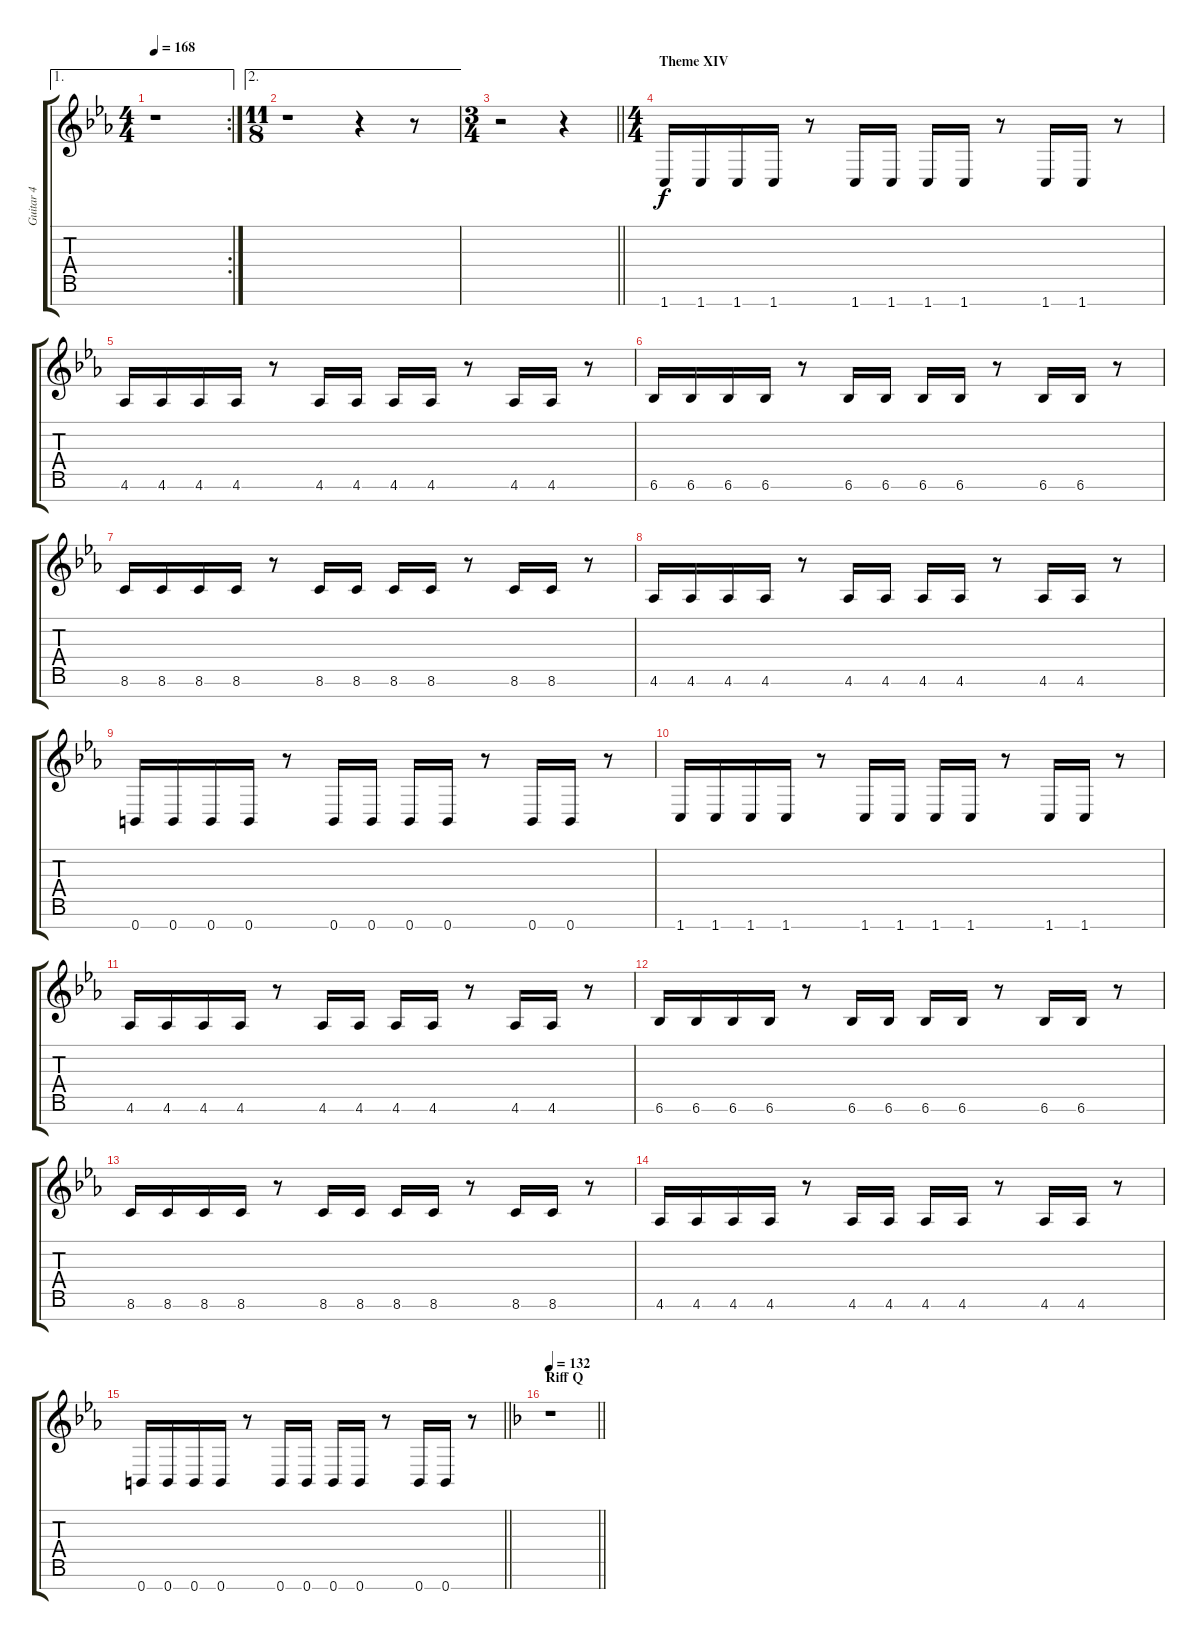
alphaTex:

\track ("Guitar 4" "Guitar 4") {instrument distortionguitar}
\staff {score tabs}
\tuning (E4 B3 G3 D3 A2 E2 B1) {hide}
\ae 1
\rc 2
\ts (4 4)
\tempo 168
\clef g2
\ks cminor
r.1{dy f} |
\ae 2
\ts (11 8)
r.1 r.4 r.8 |
\ts (3 4)
\barLineRight lightlight
r.2 r.4 |
\ts (4 4)
\section ("" "Theme XIV")
1.7.16 1.7.16 1.7.16 1.7.16 r.8 1.7.16 1.7.16 1.7.16 1.7.16 r.8 1.7.16 1.7.16 r.8 |
4.6.16 4.6.16 4.6.16 4.6.16 r.8 4.6.16 4.6.16 4.6.16 4.6.16 r.8 4.6.16 4.6.16 r.8 |
6.6.16 6.6.16 6.6.16 6.6.16 r.8 6.6.16 6.6.16 6.6.16 6.6.16 r.8 6.6.16 6.6.16 r.8 |
8.6.16 8.6.16 8.6.16 8.6.16 r.8 8.6.16 8.6.16 8.6.16 8.6.16 r.8 8.6.16 8.6.16 r.8 |
4.6.16 4.6.16 4.6.16 4.6.16 r.8 4.6.16 4.6.16 4.6.16 4.6.16 r.8 4.6.16 4.6.16 r.8 |
0.7.16 0.7.16 0.7.16 0.7.16 r.8 0.7.16 0.7.16 0.7.16 0.7.16 r.8 0.7.16 0.7.16 r.8 |
1.7.16 1.7.16 1.7.16 1.7.16 r.8 1.7.16 1.7.16 1.7.16 1.7.16 r.8 1.7.16 1.7.16 r.8 |
4.6.16 4.6.16 4.6.16 4.6.16 r.8 4.6.16 4.6.16 4.6.16 4.6.16 r.8 4.6.16 4.6.16 r.8 |
6.6.16 6.6.16 6.6.16 6.6.16 r.8 6.6.16 6.6.16 6.6.16 6.6.16 r.8 6.6.16 6.6.16 r.8 |
8.6.16 8.6.16 8.6.16 8.6.16 r.8 8.6.16 8.6.16 8.6.16 8.6.16 r.8 8.6.16 8.6.16 r.8 |
4.6.16 4.6.16 4.6.16 4.6.16 r.8 4.6.16 4.6.16 4.6.16 4.6.16 r.8 4.6.16 4.6.16 r.8 |
\barLineRight lightlight
0.7.16 0.7.16 0.7.16 0.7.16 r.8 0.7.16 0.7.16 0.7.16 0.7.16 r.8 0.7.16 0.7.16 r.8 |
\section ("" "Riff Q")
\tempo 132
\barLineRight lightlight
\ks dminor
r.1
